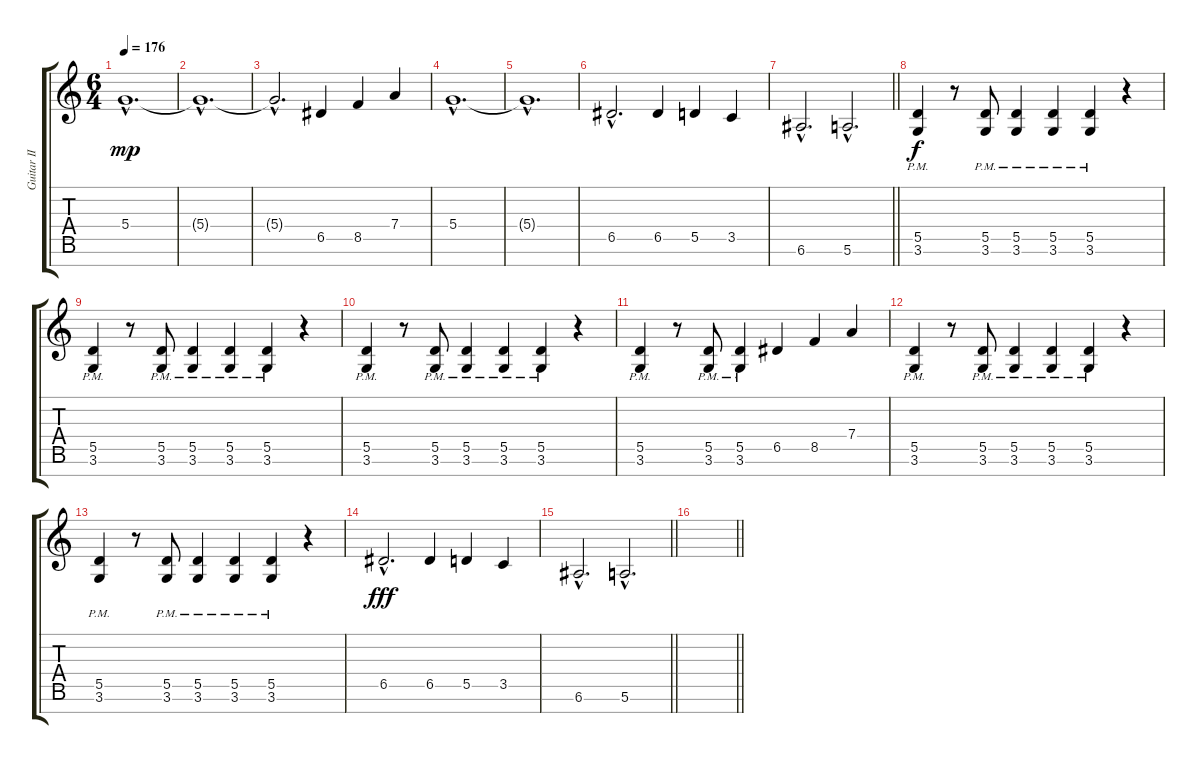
\track ("Guitar II" "Guitar II") {instrument distortionguitar}
\staff {score tabs}
\tuning (E4 B3 G3 D3 A2 E2 B1) {hide}
\ts (6 4)
\tempo 176
\clef g2
\ks c
5.4{hac t}.1{d dy mp} |
5.4{hac t}.1{d} |
5.4{hac t}.2{d} 6.5.4 8.5.4 7.4.4 |
5.4{hac}.1{d} |
5.4{hac t}.1{d} |
6.5{hac}.2{d} 6.5.4 5.5.4 3.5.4 |
\barLineRight lightlight
6.6{hac}.2{d} 5.6{hac}.2{d} |
\section ("" "")
(5.5{pm} 3.6{pm}).4{dy f} r.8 (5.5{pm} 3.6{pm}).8 (5.5{pm} 3.6{pm}).4 (5.5{pm} 3.6{pm}).4 (5.5{pm} 3.6{pm}).4 r.4 |
(5.5{pm} 3.6{pm}).4 r.8 (5.5{pm} 3.6{pm}).8 (5.5{pm} 3.6{pm}).4 (5.5{pm} 3.6{pm}).4 (5.5{pm} 3.6{pm}).4 r.4 |
(5.5{pm} 3.6{pm}).4 r.8 (5.5{pm} 3.6{pm}).8 (5.5{pm} 3.6{pm}).4 (5.5{pm} 3.6{pm}).4 (5.5{pm} 3.6{pm}).4 r.4 |
(5.5{pm} 3.6{pm}).4 r.8 (5.5{pm} 3.6{pm}).8 (5.5{pm} 3.6{pm}).4 6.5.4 8.5.4 7.4.4 |
(5.5{pm} 3.6{pm}).4 r.8 (5.5{pm} 3.6{pm}).8 (5.5{pm} 3.6{pm}).4 (5.5{pm} 3.6{pm}).4 (5.5{pm} 3.6{pm}).4 r.4 |
(5.5{pm} 3.6{pm}).4 r.8 (5.5{pm} 3.6{pm}).8 (5.5{pm} 3.6{pm}).4 (5.5{pm} 3.6{pm}).4 (5.5{pm} 3.6{pm}).4 r.4 |
6.5{hac}.2{d dy fff} 6.5.4 5.5.4 3.5.4 |
\barLineRight lightlight
6.6{hac}.2{d} 5.6{hac}.2{d} |
\barLineRight lightlight
